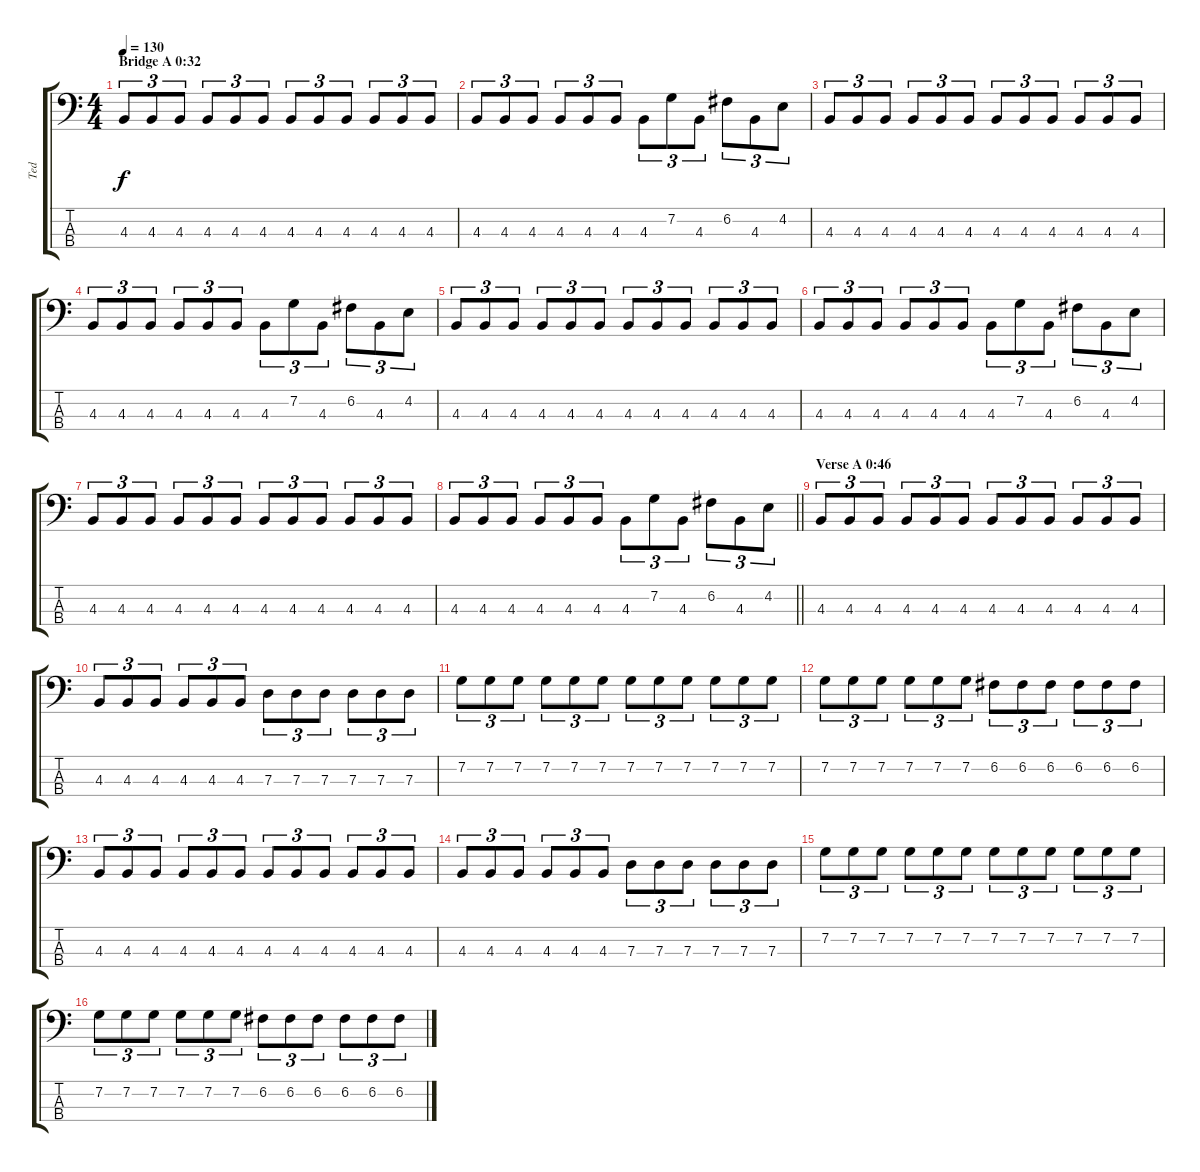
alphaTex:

\track ("Ted" "Ted") {instrument electricbassfinger}
\staff {score tabs}
\tuning (F2 C2 G1 D1) {hide}
\ts (4 4)
\section ("" "Bridge A 0:32")
\tempo 130
\clef f4
\ks c
4.3.8{tu (3 2) dy f} 4.3.8{tu (3 2)} 4.3.8{tu (3 2)} 4.3.8{tu (3 2)} 4.3.8{tu (3 2)} 4.3.8{tu (3 2)} 4.3.8{tu (3 2)} 4.3.8{tu (3 2)} 4.3.8{tu (3 2)} 4.3.8{tu (3 2)} 4.3.8{tu (3 2)} 4.3.8{tu (3 2)} |
4.3.8{tu (3 2)} 4.3.8{tu (3 2)} 4.3.8{tu (3 2)} 4.3.8{tu (3 2)} 4.3.8{tu (3 2)} 4.3.8{tu (3 2)} 4.3.8{tu (3 2)} 7.2.8{tu (3 2)} 4.3.8{tu (3 2)} 6.2.8{tu (3 2)} 4.3.8{tu (3 2)} 4.2.8{tu (3 2)} |
4.3.8{tu (3 2)} 4.3.8{tu (3 2)} 4.3.8{tu (3 2)} 4.3.8{tu (3 2)} 4.3.8{tu (3 2)} 4.3.8{tu (3 2)} 4.3.8{tu (3 2)} 4.3.8{tu (3 2)} 4.3.8{tu (3 2)} 4.3.8{tu (3 2)} 4.3.8{tu (3 2)} 4.3.8{tu (3 2)} |
4.3.8{tu (3 2)} 4.3.8{tu (3 2)} 4.3.8{tu (3 2)} 4.3.8{tu (3 2)} 4.3.8{tu (3 2)} 4.3.8{tu (3 2)} 4.3.8{tu (3 2)} 7.2.8{tu (3 2)} 4.3.8{tu (3 2)} 6.2.8{tu (3 2)} 4.3.8{tu (3 2)} 4.2.8{tu (3 2)} |
4.3.8{tu (3 2)} 4.3.8{tu (3 2)} 4.3.8{tu (3 2)} 4.3.8{tu (3 2)} 4.3.8{tu (3 2)} 4.3.8{tu (3 2)} 4.3.8{tu (3 2)} 4.3.8{tu (3 2)} 4.3.8{tu (3 2)} 4.3.8{tu (3 2)} 4.3.8{tu (3 2)} 4.3.8{tu (3 2)} |
4.3.8{tu (3 2)} 4.3.8{tu (3 2)} 4.3.8{tu (3 2)} 4.3.8{tu (3 2)} 4.3.8{tu (3 2)} 4.3.8{tu (3 2)} 4.3.8{tu (3 2)} 7.2.8{tu (3 2)} 4.3.8{tu (3 2)} 6.2.8{tu (3 2)} 4.3.8{tu (3 2)} 4.2.8{tu (3 2)} |
4.3.8{tu (3 2)} 4.3.8{tu (3 2)} 4.3.8{tu (3 2)} 4.3.8{tu (3 2)} 4.3.8{tu (3 2)} 4.3.8{tu (3 2)} 4.3.8{tu (3 2)} 4.3.8{tu (3 2)} 4.3.8{tu (3 2)} 4.3.8{tu (3 2)} 4.3.8{tu (3 2)} 4.3.8{tu (3 2)} |
\barLineRight lightlight
4.3.8{tu (3 2)} 4.3.8{tu (3 2)} 4.3.8{tu (3 2)} 4.3.8{tu (3 2)} 4.3.8{tu (3 2)} 4.3.8{tu (3 2)} 4.3.8{tu (3 2)} 7.2.8{tu (3 2)} 4.3.8{tu (3 2)} 6.2.8{tu (3 2)} 4.3.8{tu (3 2)} 4.2.8{tu (3 2)} |
\section ("" "Verse A 0:46")
4.3.8{tu (3 2)} 4.3.8{tu (3 2)} 4.3.8{tu (3 2)} 4.3.8{tu (3 2)} 4.3.8{tu (3 2)} 4.3.8{tu (3 2)} 4.3.8{tu (3 2)} 4.3.8{tu (3 2)} 4.3.8{tu (3 2)} 4.3.8{tu (3 2)} 4.3.8{tu (3 2)} 4.3.8{tu (3 2)} |
4.3.8{tu (3 2)} 4.3.8{tu (3 2)} 4.3.8{tu (3 2)} 4.3.8{tu (3 2)} 4.3.8{tu (3 2)} 4.3.8{tu (3 2)} 7.3.8{tu (3 2)} 7.3.8{tu (3 2)} 7.3.8{tu (3 2)} 7.3.8{tu (3 2)} 7.3.8{tu (3 2)} 7.3.8{tu (3 2)} |
7.2.8{tu (3 2)} 7.2.8{tu (3 2)} 7.2.8{tu (3 2)} 7.2.8{tu (3 2)} 7.2.8{tu (3 2)} 7.2.8{tu (3 2)} 7.2.8{tu (3 2)} 7.2.8{tu (3 2)} 7.2.8{tu (3 2)} 7.2.8{tu (3 2)} 7.2.8{tu (3 2)} 7.2.8{tu (3 2)} |
7.2.8{tu (3 2)} 7.2.8{tu (3 2)} 7.2.8{tu (3 2)} 7.2.8{tu (3 2)} 7.2.8{tu (3 2)} 7.2.8{tu (3 2)} 6.2.8{tu (3 2)} 6.2.8{tu (3 2)} 6.2.8{tu (3 2)} 6.2.8{tu (3 2)} 6.2.8{tu (3 2)} 6.2.8{tu (3 2)} |
4.3.8{tu (3 2)} 4.3.8{tu (3 2)} 4.3.8{tu (3 2)} 4.3.8{tu (3 2)} 4.3.8{tu (3 2)} 4.3.8{tu (3 2)} 4.3.8{tu (3 2)} 4.3.8{tu (3 2)} 4.3.8{tu (3 2)} 4.3.8{tu (3 2)} 4.3.8{tu (3 2)} 4.3.8{tu (3 2)} |
4.3.8{tu (3 2)} 4.3.8{tu (3 2)} 4.3.8{tu (3 2)} 4.3.8{tu (3 2)} 4.3.8{tu (3 2)} 4.3.8{tu (3 2)} 7.3.8{tu (3 2)} 7.3.8{tu (3 2)} 7.3.8{tu (3 2)} 7.3.8{tu (3 2)} 7.3.8{tu (3 2)} 7.3.8{tu (3 2)} |
7.2.8{tu (3 2)} 7.2.8{tu (3 2)} 7.2.8{tu (3 2)} 7.2.8{tu (3 2)} 7.2.8{tu (3 2)} 7.2.8{tu (3 2)} 7.2.8{tu (3 2)} 7.2.8{tu (3 2)} 7.2.8{tu (3 2)} 7.2.8{tu (3 2)} 7.2.8{tu (3 2)} 7.2.8{tu (3 2)} |
7.2.8{tu (3 2)} 7.2.8{tu (3 2)} 7.2.8{tu (3 2)} 7.2.8{tu (3 2)} 7.2.8{tu (3 2)} 7.2.8{tu (3 2)} 6.2.8{tu (3 2)} 6.2.8{tu (3 2)} 6.2.8{tu (3 2)} 6.2.8{tu (3 2)} 6.2.8{tu (3 2)} 6.2.8{tu (3 2)}
